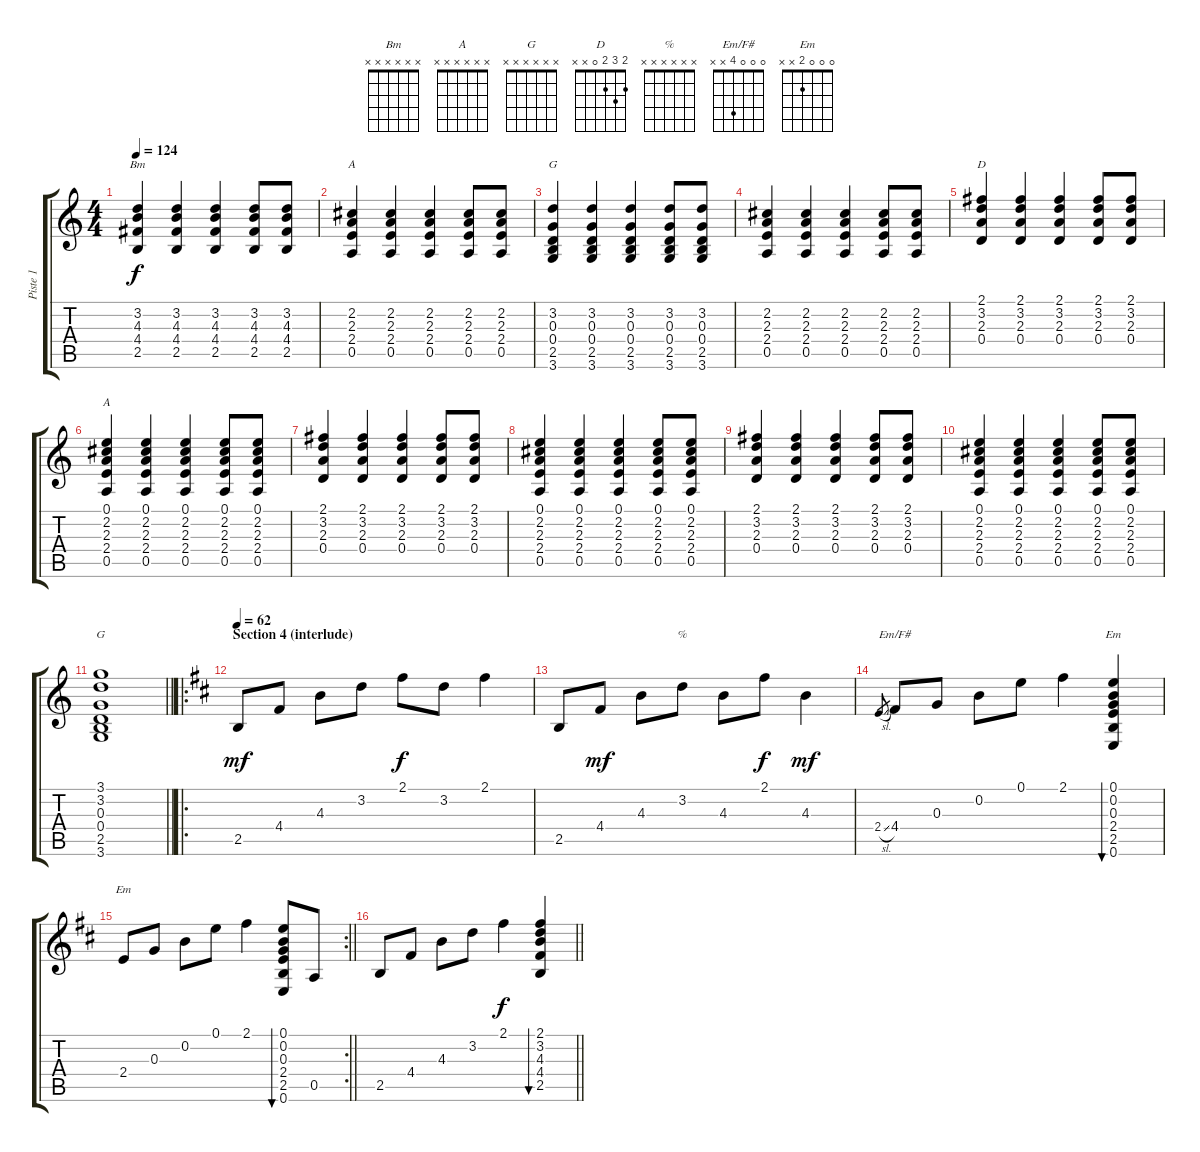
\track ("Piste 1" "Piste 1") {instrument acousticguitarsteel}
\staff {score tabs}
\tuning (E4 B3 G3 D3 A2 E2) {hide}
\chord ("Bm" x x x x x x)
\chord ("A" 0 2 2 2 0 x)
\chord ("G" 3 3 0 0 2 3) {barre 3}
\chord ("D" 2 3 2 0 x x)
\chord ("A" x x x x x x)
\chord ("G" x x x x x x)
\chord ("%" x x x x x x)
\chord ("Em/F#" 0 0 0 4 x x)
\chord ("Em" 0 0 0 2 2 0)
\chord ("Em" 0 0 0 2 x x)
\ts (4 4)
\tempo 124
\clef g2
\ks c
(3.2 4.3 4.4 2.5).4{ch "Bm" dy f} (3.2 4.3 4.4 2.5).4 (3.2 4.3 4.4 2.5).4 (3.2 4.3 4.4 2.5).8 (3.2 4.3 4.4 2.5).8 |
(2.2 2.3 2.4 0.5).4{ch "A"} (2.2 2.3 2.4 0.5).4 (2.2 2.3 2.4 0.5).4 (2.2 2.3 2.4 0.5).8 (2.2 2.3 2.4 0.5).8 |
(3.2 0.3 0.4 2.5 3.6).4{ch "G"} (3.2 0.3 0.4 2.5 3.6).4 (3.2 0.3 0.4 2.5 3.6).4 (3.2 0.3 0.4 2.5 3.6).8 (3.2 0.3 0.4 2.5 3.6).8 |
(2.2 2.3 2.4 0.5).4 (2.2 2.3 2.4 0.5).4 (2.2 2.3 2.4 0.5).4 (2.2 2.3 2.4 0.5).8 (2.2 2.3 2.4 0.5).8 |
(2.1 3.2 2.3 0.4).4{ch "D"} (2.1 3.2 2.3 0.4).4 (2.1 3.2 2.3 0.4).4 (2.1 3.2 2.3 0.4).8 (2.1 3.2 2.3 0.4).8 |
(0.1 2.2 2.3 2.4 0.5).4{ch "A"} (0.1 2.2 2.3 2.4 0.5).4 (0.1 2.2 2.3 2.4 0.5).4 (0.1 2.2 2.3 2.4 0.5).8 (0.1 2.2 2.3 2.4 0.5).8 |
(2.1 3.2 2.3 0.4).4 (2.1 3.2 2.3 0.4).4 (2.1 3.2 2.3 0.4).4 (2.1 3.2 2.3 0.4).8 (2.1 3.2 2.3 0.4).8 |
(0.1 2.2 2.3 2.4 0.5).4 (0.1 2.2 2.3 2.4 0.5).4 (0.1 2.2 2.3 2.4 0.5).4 (0.1 2.2 2.3 2.4 0.5).8 (0.1 2.2 2.3 2.4 0.5).8 |
(2.1 3.2 2.3 0.4).4 (2.1 3.2 2.3 0.4).4 (2.1 3.2 2.3 0.4).4 (2.1 3.2 2.3 0.4).8 (2.1 3.2 2.3 0.4).8 |
(0.1 2.2 2.3 2.4 0.5).4 (0.1 2.2 2.3 2.4 0.5).4 (0.1 2.2 2.3 2.4 0.5).4 (0.1 2.2 2.3 2.4 0.5).8 (0.1 2.2 2.3 2.4 0.5).8 |
\barLineRight lightlight
(3.1 3.2 0.3 0.4 2.5 3.6).1{ch "G"} |
\ro
\section ("" "Section 4 (interlude)")
\tempo 62
\ks d
2.5.8{dy mf} 4.4.8 4.3.8 3.2.8 2.1.8{dy f} 3.2.8 2.1.4 |
2.5.8 4.4.8{dy mf} 4.3.8 3.2.8{ch "%"} 4.3.8 2.1.8{dy f} 4.3.4{dy mf} |
2.4{sl}.8{gr} 4.4.8{ch "Em/F#"} 0.3.8 0.2.8 0.1.8 2.1.4 (0.1 0.2 0.3 2.4 2.5 0.6).4{bu 120 ch "Em"} |
\rc 2
\barLineRight lightlight
2.4.8{ch "Em"} 0.3.8 0.2.8 0.1.8 2.1.4 (0.1 0.2 0.3 2.4 2.5 0.6).8{bu 120} 0.5.8 |
\barLineRight lightlight
2.5.8 4.4.8 4.3.8 3.2.8 2.1.4{dy f} (2.1 3.2 4.3 4.4 2.5).4{bu 120}
